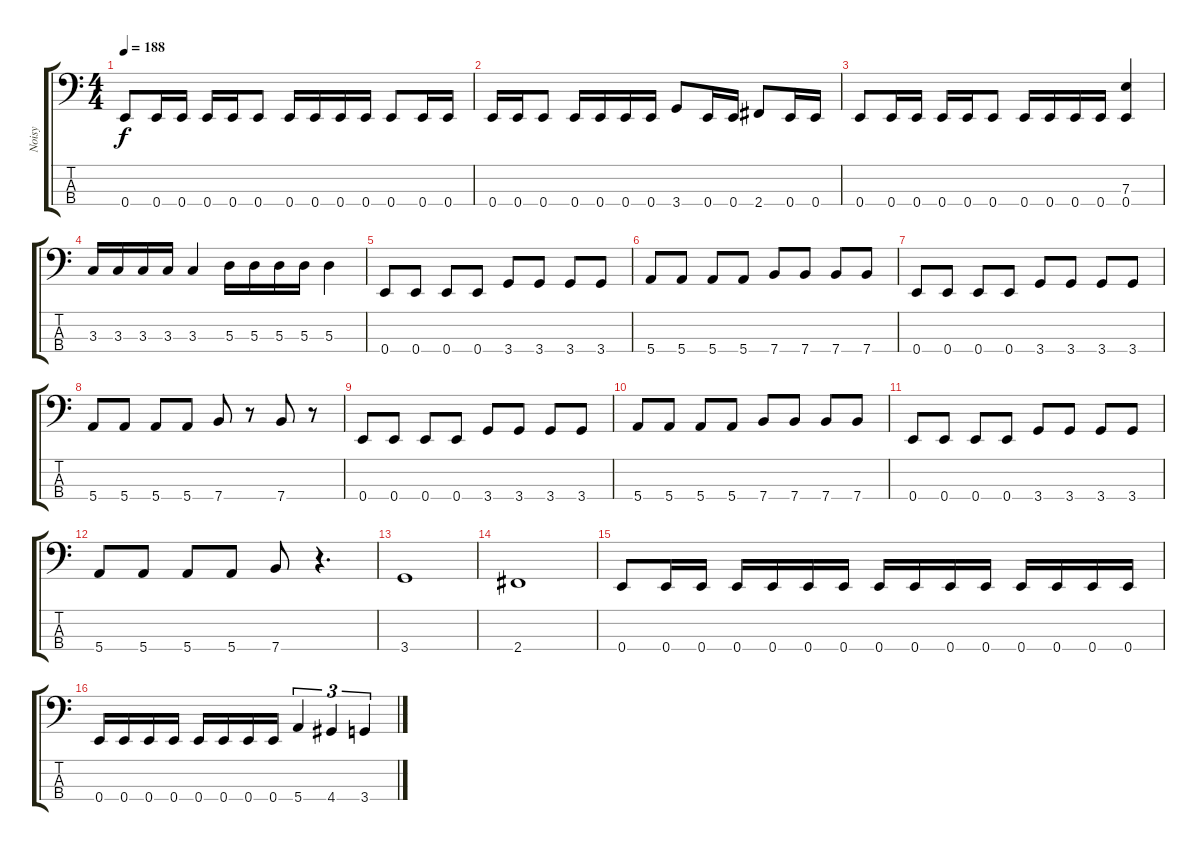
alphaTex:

\track ("Noisy" "Noisy") {instrument electricbasspick}
\staff {score tabs}
\tuning (G2 D2 A1 E1) {hide}
\ts (4 4)
\tempo 188
\clef f4
\ks c
0.4.8{dy f} 0.4.16 0.4.16 0.4.16 0.4.16 0.4.8 0.4.16 0.4.16 0.4.16 0.4.16 0.4.8 0.4.16 0.4.16 |
0.4.16 0.4.16 0.4.8 0.4.16 0.4.16 0.4.16 0.4.16 3.4.8 0.4.16 0.4.16 2.4.8 0.4.16 0.4.16 |
0.4.8 0.4.16 0.4.16 0.4.16 0.4.16 0.4.8 0.4.16 0.4.16 0.4.16 0.4.16 (7.3 0.4).4 |
3.3.16 3.3.16 3.3.16 3.3.16 3.3.4 5.3.16 5.3.16 5.3.16 5.3.16 5.3.4 |
0.4.8 0.4.8 0.4.8 0.4.8 3.4.8 3.4.8 3.4.8 3.4.8 |
5.4.8 5.4.8 5.4.8 5.4.8 7.4.8 7.4.8 7.4.8 7.4.8 |
0.4.8 0.4.8 0.4.8 0.4.8 3.4.8 3.4.8 3.4.8 3.4.8 |
5.4.8 5.4.8 5.4.8 5.4.8 7.4.8 r.8 7.4.8 r.8 |
0.4.8 0.4.8 0.4.8 0.4.8 3.4.8 3.4.8 3.4.8 3.4.8 |
5.4.8 5.4.8 5.4.8 5.4.8 7.4.8 7.4.8 7.4.8 7.4.8 |
0.4.8 0.4.8 0.4.8 0.4.8 3.4.8 3.4.8 3.4.8 3.4.8 |
5.4.8 5.4.8 5.4.8 5.4.8 7.4.8 r.4{d} |
3.4.1 |
2.4.1 |
0.4.8 0.4.16 0.4.16 0.4.16 0.4.16 0.4.16 0.4.16 0.4.16 0.4.16 0.4.16 0.4.16 0.4.16 0.4.16 0.4.16 0.4.16 |
0.4.16 0.4.16 0.4.16 0.4.16 0.4.16 0.4.16 0.4.16 0.4.16 5.4.4{tu (3 2)} 4.4.4{tu (3 2)} 3.4.4{tu (3 2)}
